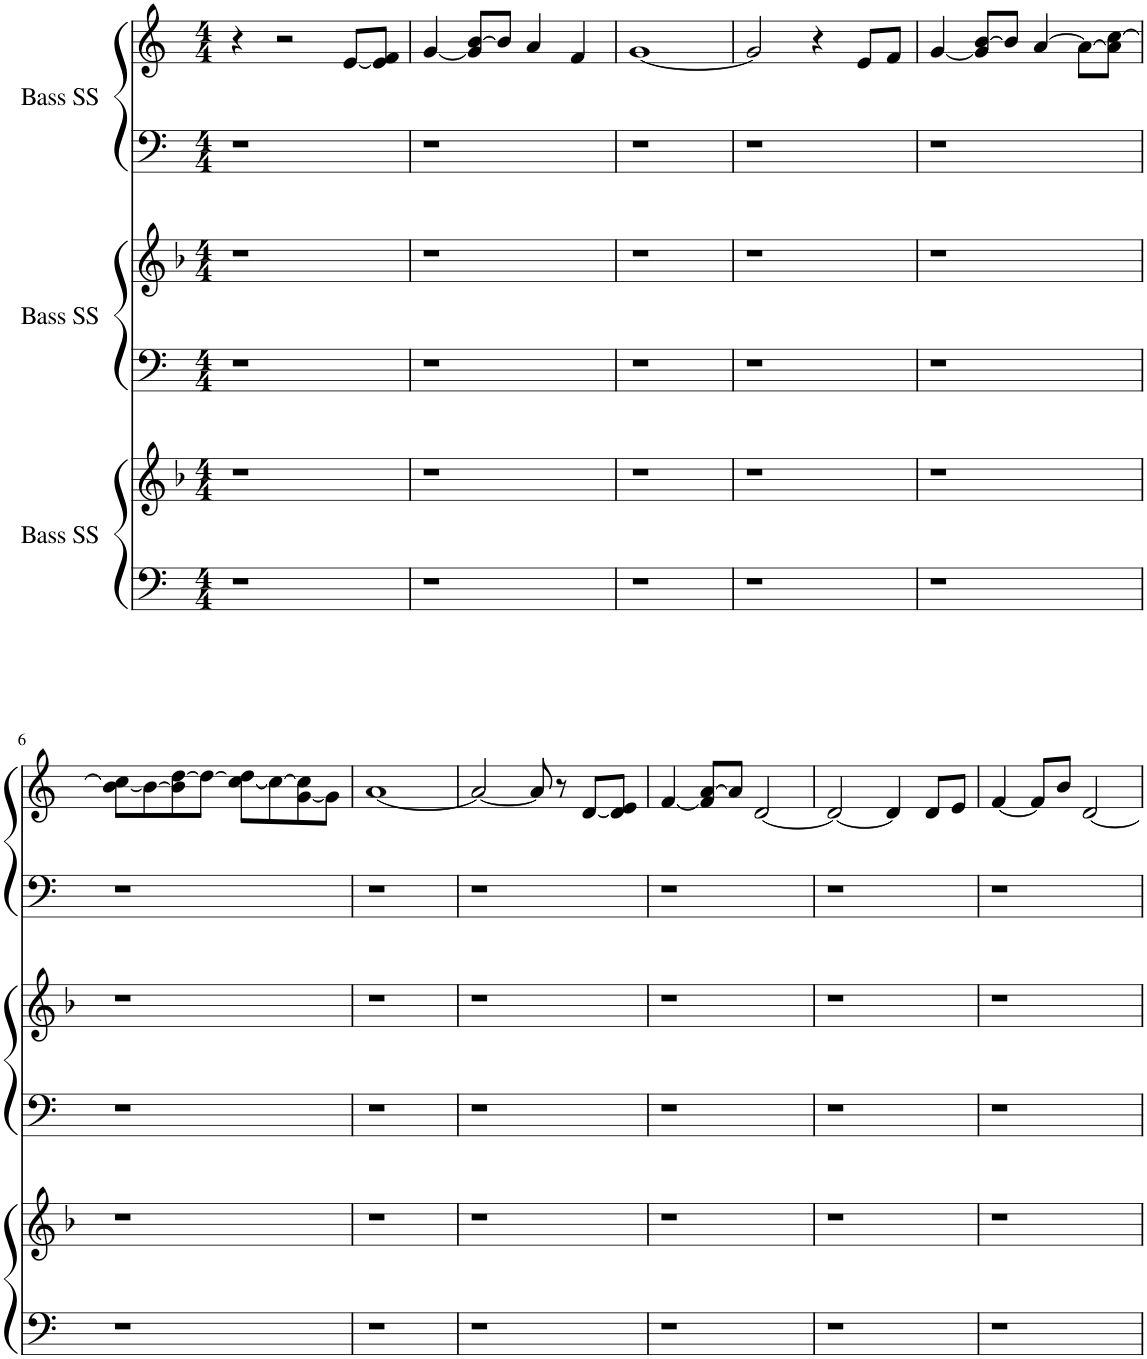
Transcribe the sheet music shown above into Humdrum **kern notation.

**kern	**kern	**kern	**kern	**kern	**kern
*part3	*part3	*part2	*part2	*part1	*part1
*staff6	*staff5	*staff4	*staff3	*staff2	*staff1
*I"Bass SS	*	*I"Bass SS	*	*I"Bass SS	*
*I'B	*	*I'B	*	*I'B	*
*clefF4	*clefG2	*clefF4	*clefG2	*clefF4	*clefG2
*k[]	*k[b-]	*k[]	*k[b-]	*k[]	*k[]
*M4/4	*M4/4	*M4/4	*M4/4	*M4/4	*M4/4
=1	=1	=1	=1	=1	=1
1r	1r	1r	1r	1r	4r
.	.	.	.	.	2r
.	.	.	.	.	[8e/L
.	.	.	.	.	8e/] 8f/J
=2	=2	=2	=2	=2	=2
1r	1r	1r	1r	1r	[4g/
.	.	.	.	.	8g/] [8b/L
.	.	.	.	.	8b/J]
.	.	.	.	.	4a/
.	.	.	.	.	4f/
=3	=3	=3	=3	=3	=3
1r	1r	1r	1r	1r	[1g
=4	=4	=4	=4	=4	=4
1r	1r	1r	1r	1r	2g/]
.	.	.	.	.	4r
.	.	.	.	.	8e/L
.	.	.	.	.	8f/J
=5	=5	=5	=5	=5	=5
1r	1r	1r	1r	1r	[4g/
.	.	.	.	.	8g/] [8b/L
.	.	.	.	.	8b/J]
.	.	.	.	.	[4a/
.	.	.	.	.	8a\L_
.	.	.	.	.	8a\] [8cc\J
!!LO:LB:g=z
=6	=6	=6	=6	=6	=6
1r	1r	1r	1r	1r	[8b\ 8cc\]L
.	.	.	.	.	8b\_
.	.	.	.	.	8b\] [8dd\
.	.	.	.	.	8dd\J_
.	.	.	.	.	[8cc\ 8dd\]L
.	.	.	.	.	8cc\_
.	.	.	.	.	[8g\ 8cc\]
.	.	.	.	.	8g\J]
=7	=7	=7	=7	=7	=7
1r	1r	1r	1r	1r	[1a
=8	=8	=8	=8	=8	=8
1r	1r	1r	1r	1r	2a/_
.	.	.	.	.	8a/]
.	.	.	.	.	8r
.	.	.	.	.	[8d/L
.	.	.	.	.	8d/] 8e/J
=9	=9	=9	=9	=9	=9
1r	1r	1r	1r	1r	[4f/
.	.	.	.	.	8f/] [8a/L
.	.	.	.	.	8a/J]
.	.	.	.	.	[2d/
=10	=10	=10	=10	=10	=10
1r	1r	1r	1r	1r	2d/_
.	.	.	.	.	4d/]
.	.	.	.	.	8d/L
.	.	.	.	.	8e/J
=11	=11	=11	=11	=11	=11
1r	1r	1r	1r	1r	[4f/
.	.	.	.	.	8f/L]
.	.	.	.	.	8b/J
.	.	.	.	.	[2d/
=	=	=	=	=	=
*-	*-	*-	*-	*-	*-
